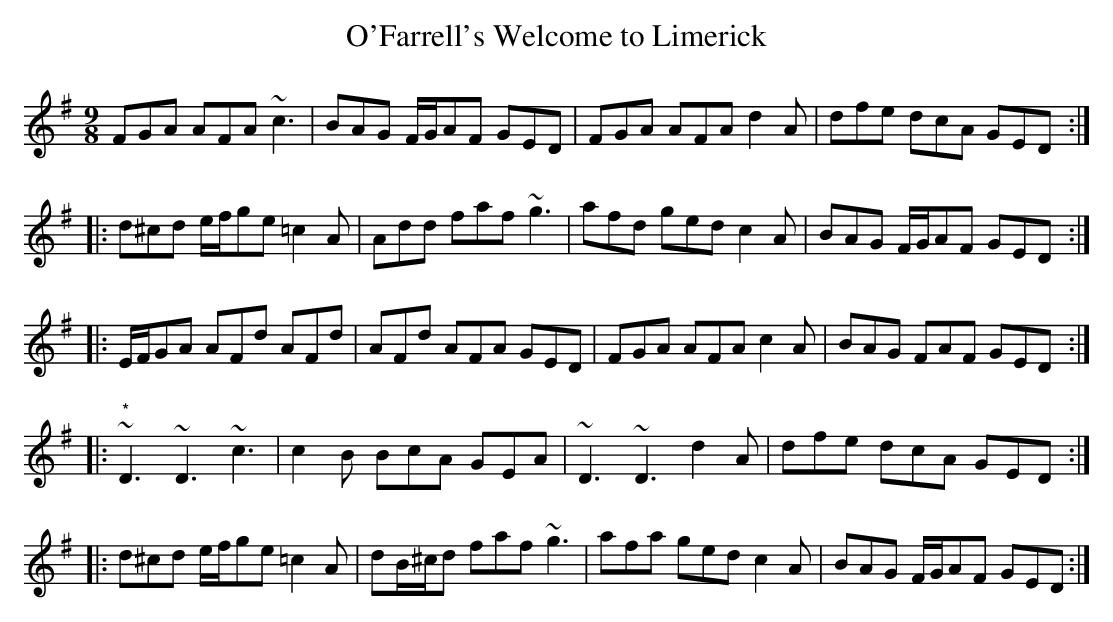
X:1
T:O'Farrell's Welcome to Limerick
M:9/8
L:1/8
K:Dmix
FGA AFA ~c3|BAG F/2G/2AF GED|FGA AFA d2A|dfe dcA GED:|
!|:d^cd e/2f/2ge =c2A|Add faf ~g3|afd ged c2A|BAG F/2G/2AF GED:|
!|:E/2F/2GA AFd AFd|AFd AFA GED|FGA AFA c2A|BAG FAF GED:|
!|:"*"~D3 ~D3 ~c3|c2B BcA GEA|~D3 ~D3 d2A|dfe dcA GED:|
!|:d^cd e/2f/2ge =c2A|dB/^c/d faf ~g3|afa ged c2A|BAG F/G/AF GED:|
